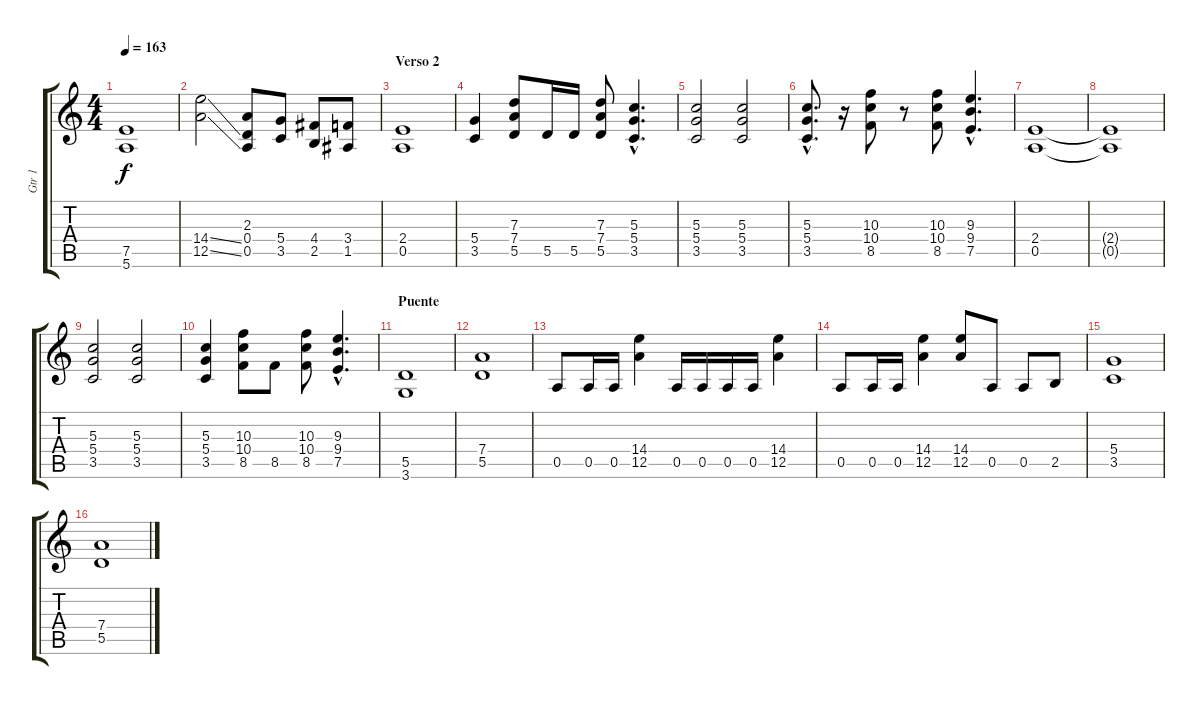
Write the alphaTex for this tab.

\track ("Gtr 1" "Gtr 1") {instrument distortionguitar}
\staff {score tabs}
\tuning (E4 B3 G3 D3 A2 E2) {hide}
\ts (4 4)
\tempo 163
\clef g2
\ks c
(7.5 5.6).1{dy f} |
(14.4{ss} 12.5{ss}).2 (2.3 0.4 0.5).8 (5.4 3.5).8 (4.4 2.5).8 (3.4 1.5).8 |
\section ("" "Verso 2")
(2.4 0.5).1 |
(5.4 3.5).4 (7.3 7.4 5.5).8 5.5.16 5.5.16 (7.3 7.4 5.5).8 (5.3{hac} 5.4{hac} 3.5{hac}).4{d} |
(5.3 5.4 3.5).2 (5.3 5.4 3.5).2 |
(5.3{hac} 5.4{hac} 3.5{hac}).8{d} r.16 (10.3 10.4 8.5).8 r.8 (10.3 10.4 8.5).8 (9.3{hac} 9.4{hac} 7.5{hac}).4{d} |
(2.4 0.5).1 |
(2.4{t} 0.5{t}).1 |
(5.3 5.4 3.5).2 (5.3 5.4 3.5).2 |
(5.3 5.4 3.5).4 (10.3 10.4 8.5).8 8.5.8 (10.3 10.4 8.5).8 (9.3{hac} 9.4{hac} 7.5{hac}).4{d} |
\section ("" "Puente")
(5.5 3.6).1 |
(7.4 5.5).1 |
0.5.8 0.5.16 0.5.16 (14.4 12.5).4 0.5.16 0.5.16 0.5.16 0.5.16 (14.4 12.5).4 |
0.5.8 0.5.16 0.5.16 (14.4 12.5).4 (14.4 12.5).8 0.5.8 0.5.8 2.5.8 |
(5.4 3.5).1 |
(7.4 5.5).1
